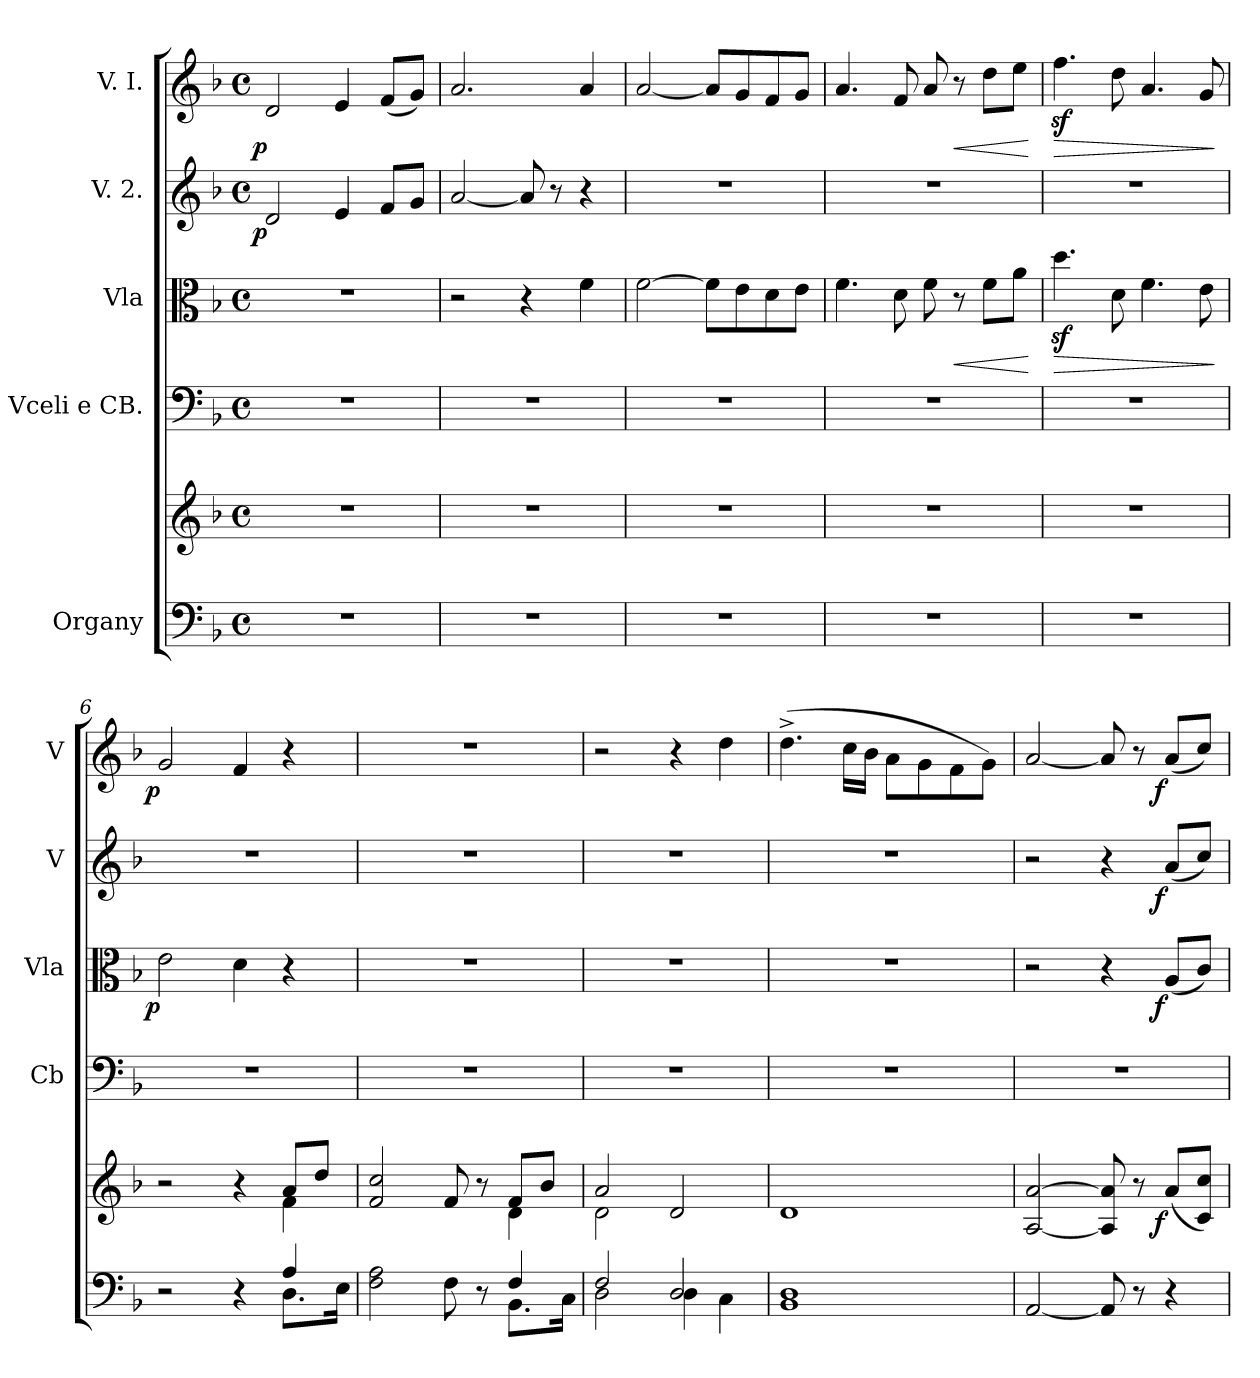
**kern	**kern	**dynam	**kern	**kern	**dynam	**kern	**dynam	**kern	**dynam
*part5	*part5	*part5	*part4	*part3	*part3	*part2	*part2	*part1	*part1
*staff6	*staff5	*staff5/6	*staff4	*staff3	*staff3	*staff2	*staff2	*staff1	*staff1
*I"Organy	*	*	*I"Vceli e CB.	*I"Vla	*	*I"V. 2.	*	*I"V. I.	*
*	*	*	*I'Cb	*I'Vla	*	*I'V	*	*I'V	*
*clefF4	*clefG2	*	*clefF4	*clefC3	*	*clefG2	*	*clefG2	*
*k[b-]	*k[b-]	*	*k[b-]	*k[b-]	*	*k[b-]	*	*k[b-]	*
*M4/4	*M4/4	*	*M4/4	*M4/4	*	*M4/4	*	*M4/4	*
*met(c)	*met(c)	*	*met(c)	*met(c)	*	*met(c)	*	*met(c)	*
=1	=1	=1	=1	=1	=1	=1	=1	=1	=1
!	!	!	!	!	!	!	!LO:DY:b:rj	!	!LO:DY:b:rj
1r	1r	.	1r	1r	.	2d/	p	2d/	p
.	.	.	.	.	.	4e/	.	4e/	.
.	.	.	.	.	.	8f/L	.	(8f/L	.
.	.	.	.	.	.	8g/J	.	8g/J)	.
=2	=2	=2	=2	=2	=2	=2	=2	=2	=2
1r	1r	.	1r	2r	.	[2a/	.	2.a/	.
.	.	.	.	4r	.	8a/]	.	.	.
.	.	.	.	.	.	8r	.	.	.
.	.	.	.	4f\	.	4r	.	4a/	.
=3	=3	=3	=3	=3	=3	=3	=3	=3	=3
1r	1r	.	1r	[2f\	.	1r	.	[2a/	.
.	.	.	.	8f\L]	.	.	.	8a/L]	.
.	.	.	.	8e\	.	.	.	8g/	.
.	.	.	.	8d\	.	.	.	8f/	.
.	.	.	.	8e\J	.	.	.	8g/J	.
=4	=4	=4	=4	=4	=4	=4	=4	=4	=4
1r	1r	.	1r	4.f\	.	1r	.	4.a/	.
.	.	.	.	8d\	.	.	.	8f/	.
.	.	.	.	8f\	.	.	.	8a/	.
!	!	!	!	!	!LO:HP:b	!	!	!	!LO:HP:b
.	.	.	.	8r	<	.	.	8r	<
.	.	.	.	8f\L	.	.	.	8dd\L	.
.	.	.	.	8a\J	.	.	.	8ee\J	.
.	.	.	.	.	[	.	.	.	[
=5	=5	=5	=5	=5	=5	=5	=5	=5	=5
!	!	!	!	!	!LO:HP:b	!	!	!	!LO:HP:b
1r	1r	.	1r	4.ddz\	>	1r	.	4.ffz\	>
.	.	.	.	8d\	.	.	.	8dd\	.
.	.	.	.	4.f\	.	.	.	4.a/	.
.	.	.	.	8e\	.	.	.	8g/	.
.	.	.	.	.	]	.	.	.	]
=6	=6	=6	=6	=6	=6	=6	=6	=6	=6
*^	*^	*	*	*	*	*	*	*	*
!	!	!	!	!	!	!	!LO:DY:b:rj	!	!	!	!LO:DY:b:rj
2r	2.ryy	2r	2.ryy	.	1r	2e\	p	1r	.	2g/	p
4r	.	4r	.	.	.	4d\	.	.	.	4f/	.
4A/	8.D\L	8a/L	4f\	.	.	4r	.	.	.	4r	.
.	.	8dd/J	.	.	.	.	.	.	.	.	.
.	16E\Jk	.	.	.	.	.	.	.	.	.	.
=7	=7	=7	=7	=7	=7	=7	=7	=7	=7	=7	=7
2F\ 2A\	2.ryy	2f/ 2cc/	2.ryy	.	1r	1r	.	1r	.	1r	.
8F\	.	8f/	.	.	.	.	.	.	.	.	.
8r	.	8r	.	.	.	.	.	.	.	.	.
4F/	8.BB-\L	8f/L	4d\	.	.	.	.	.	.	.	.
.	.	8b-/J	.	.	.	.	.	.	.	.	.
.	16C\Jk	.	.	.	.	.	.	.	.	.	.
=8	=8	=8	=8	=8	=8	=8	=8	=8	=8	=8	=8
2F/	2D\	2a/	2d\	.	1r	1r	.	1r	.	2r	.
2D/	4D\	2d/	2ryy	.	.	.	.	.	.	4r	.
.	4C\	.	.	.	.	.	.	.	.	4dd\	.
*v	*v	*	*	*	*	*	*	*	*	*	*
*	*v	*v	*	*	*	*	*	*	*	*
=9	=9	=9	=9	=9	=9	=9	=9	=9	=9
1BB- 1D	1d	.	1r	1r	.	1r	.	(4.dd^\	.
.	.	.	.	.	.	.	.	16cc\LL	.
.	.	.	.	.	.	.	.	16b-\JJ	.
.	.	.	.	.	.	.	.	8a\L	.
.	.	.	.	.	.	.	.	8g\	.
.	.	.	.	.	.	.	.	8f\	.
.	.	.	.	.	.	.	.	8g\J)	.
=10	=10	=10	=10	=10	=10	=10	=10	=10	=10
[2AA/	[2A/ [2a/	.	1r	2r	.	2r	.	[2a/	.
8AA/]	8A]/ 8a]/	.	.	4r	.	4r	.	8a/]	.
8r	8r	.	.	.	.	.	.	8r	.
!	!	!LO:DY:b:rj	!	!	!LO:DY:b:rj	!	!LO:DY:b:rj	!	!LO:DY:b:rj
4r	(8a/L	f	.	(8A/L	f	(8a/L	f	(8a/L	f
.	8c/ 8cc/J)	.	.	8c/J)	.	8cc/J)	.	8cc/J)	.
=	=	=	=	=	=	=	=	=	=
*-	*-	*-	*-	*-	*-	*-	*-	*-	*-
